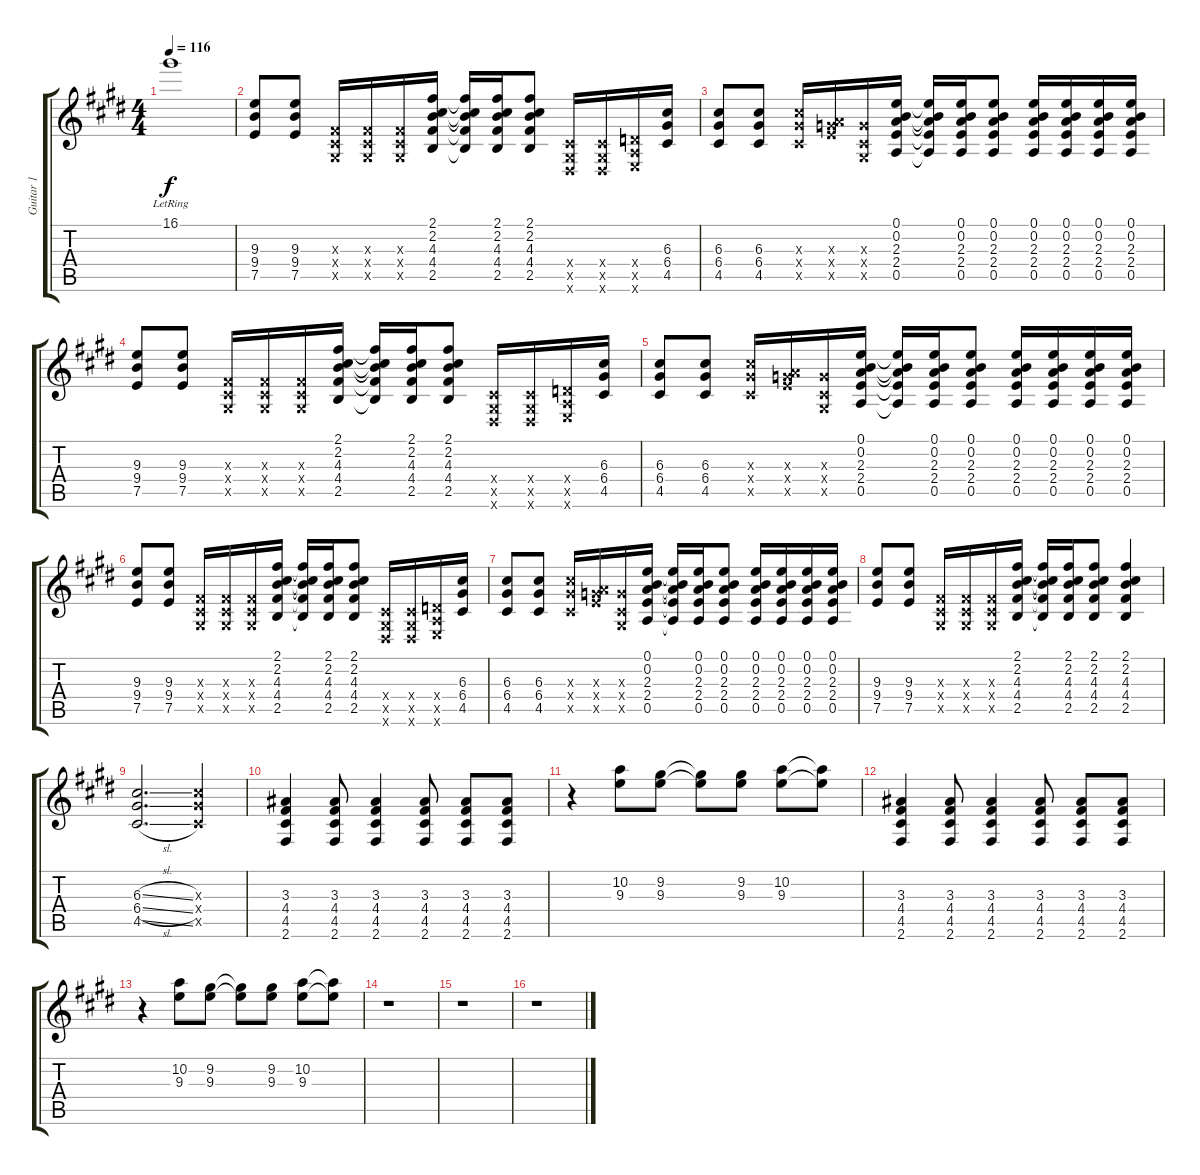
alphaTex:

\track ("Guitar 1" "Guitar 1") {instrument distortionguitar}
\staff {score tabs}
\tuning (E4 B3 G3 D3 A2 E2) {hide}
\ts (4 4)
\tempo 116
\clef g2
\ks e
16.1{lr}.1{dy f} |
(9.3 9.4 7.5).8 (9.3 9.4 7.5).8 (-1.3{x} -1.4{x} -1.5{x}).16 (-1.3{x} -1.4{x} -1.5{x}).16 (-1.3{x} -1.4{x} -1.5{x}).16 (2.1 2.2 4.3 4.4 2.5).16 (2.1{t} 2.2{t} 4.3{t} 4.4{t} 2.5{t}).16 (2.1 2.2 4.3 4.4 2.5).16 (2.1 2.2 4.3 4.4 2.5).8 (-1.4{x} -1.5{x} -1.6{x}).16 (-1.4{x} -1.5{x} -1.6{x}).16 (0.4{x} 0.5{x} 0.6{x}).16 (6.3 6.4 4.5).16 |
(6.3 6.4 4.5).8 (6.3 6.4 4.5).8 (6.3{x} 6.4{x} 4.5{x}).16 (0.3{x} 7.4{x} 7.5{x}).16 (0.3{x} -1.4{x} -1.5{x}).16 (0.1 0.2 2.3 2.4 0.5).16 (0.1{t} 0.2{t} 2.3{t} 2.4{t} 0.5{t}).16 (0.1 0.2 2.3 2.4 0.5).16 (0.1 0.2 2.3 2.4 0.5).8 (0.1 0.2 2.3 2.4 0.5).16 (0.1 0.2 2.3 2.4 0.5).16 (0.1 0.2 2.3 2.4 0.5).16 (0.1 0.2 2.3 2.4 0.5).16 |
(9.3 9.4 7.5).8 (9.3 9.4 7.5).8 (-1.3{x} -1.4{x} -1.5{x}).16 (-1.3{x} -1.4{x} -1.5{x}).16 (-1.3{x} -1.4{x} -1.5{x}).16 (2.1 2.2 4.3 4.4 2.5).16 (2.1{t} 2.2{t} 4.3{t} 4.4{t} 2.5{t}).16 (2.1 2.2 4.3 4.4 2.5).16 (2.1 2.2 4.3 4.4 2.5).8 (-1.4{x} -1.5{x} -1.6{x}).16 (-1.4{x} -1.5{x} -1.6{x}).16 (0.4{x} 0.5{x} 0.6{x}).16 (6.3 6.4 4.5).16 |
(6.3 6.4 4.5).8 (6.3 6.4 4.5).8 (6.3{x} 6.4{x} 4.5{x}).16 (0.3{x} 7.4{x} 7.5{x}).16 (0.3{x} -1.4{x} -1.5{x}).16 (0.1 0.2 2.3 2.4 0.5).16 (0.1{t} 0.2{t} 2.3{t} 2.4{t} 0.5{t}).16 (0.1 0.2 2.3 2.4 0.5).16 (0.1 0.2 2.3 2.4 0.5).8 (0.1 0.2 2.3 2.4 0.5).16 (0.1 0.2 2.3 2.4 0.5).16 (0.1 0.2 2.3 2.4 0.5).16 (0.1 0.2 2.3 2.4 0.5).16 |
(9.3 9.4 7.5).8 (9.3 9.4 7.5).8 (-1.3{x} -1.4{x} -1.5{x}).16 (-1.3{x} -1.4{x} -1.5{x}).16 (-1.3{x} -1.4{x} -1.5{x}).16 (2.1 2.2 4.3 4.4 2.5).16 (2.1{t} 2.2{t} 4.3{t} 4.4{t} 2.5{t}).16 (2.1 2.2 4.3 4.4 2.5).16 (2.1 2.2 4.3 4.4 2.5).8 (-1.4{x} -1.5{x} -1.6{x}).16 (-1.4{x} -1.5{x} -1.6{x}).16 (0.4{x} 0.5{x} 0.6{x}).16 (6.3 6.4 4.5).16 |
(6.3 6.4 4.5).8 (6.3 6.4 4.5).8 (6.3{x} 6.4{x} 4.5{x}).16 (0.3{x} 7.4{x} 7.5{x}).16 (0.3{x} -1.4{x} -1.5{x}).16 (0.1 0.2 2.3 2.4 0.5).16 (0.1{t} 0.2{t} 2.3{t} 2.4{t} 0.5{t}).16 (0.1 0.2 2.3 2.4 0.5).16 (0.1 0.2 2.3 2.4 0.5).8 (0.1 0.2 2.3 2.4 0.5).16 (0.1 0.2 2.3 2.4 0.5).16 (0.1 0.2 2.3 2.4 0.5).16 (0.1 0.2 2.3 2.4 0.5).16 |
(9.3 9.4 7.5).8 (9.3 9.4 7.5).8 (-1.3{x} -1.4{x} -1.5{x}).16 (-1.3{x} -1.4{x} -1.5{x}).16 (-1.3{x} -1.4{x} -1.5{x}).16 (2.1 2.2 4.3 4.4 2.5).16 (2.1{t} 2.2{t} 4.3{t} 4.4{t} 2.5{t}).16 (2.1 2.2 4.3 4.4 2.5).16 (2.1 2.2 4.3 4.4 2.5).8 (2.1 2.2 4.3 4.4 2.5).4 |
(6.3{sl} 6.4{sl} 4.5{sl}).2{d} (6.3{x} 6.4{x} 4.5{x}).4 |
(3.3 4.4 4.5 2.6).4 (3.3 4.4 4.5 2.6).8 (3.3 4.4 4.5 2.6).4 (3.3 4.4 4.5 2.6).8 (3.3 4.4 4.5 2.6).8 (3.3 4.4 4.5 2.6).8 |
r.4 (10.2 9.3).8 (9.2 9.3).8 (9.2{t} 9.3{t}).8 (9.2 9.3).8 (10.2 9.3).8 (10.2{t} 9.3{t}).8 |
(3.3 4.4 4.5 2.6).4 (3.3 4.4 4.5 2.6).8 (3.3 4.4 4.5 2.6).4 (3.3 4.4 4.5 2.6).8 (3.3 4.4 4.5 2.6).8 (3.3 4.4 4.5 2.6).8 |
r.4 (10.2 9.3).8 (9.2 9.3).8 (9.2{t} 9.3{t}).8 (9.2 9.3).8 (10.2 9.3).8 (10.2{t} 9.3{t}).8 |
r.1 |
r.1 |
r.1
